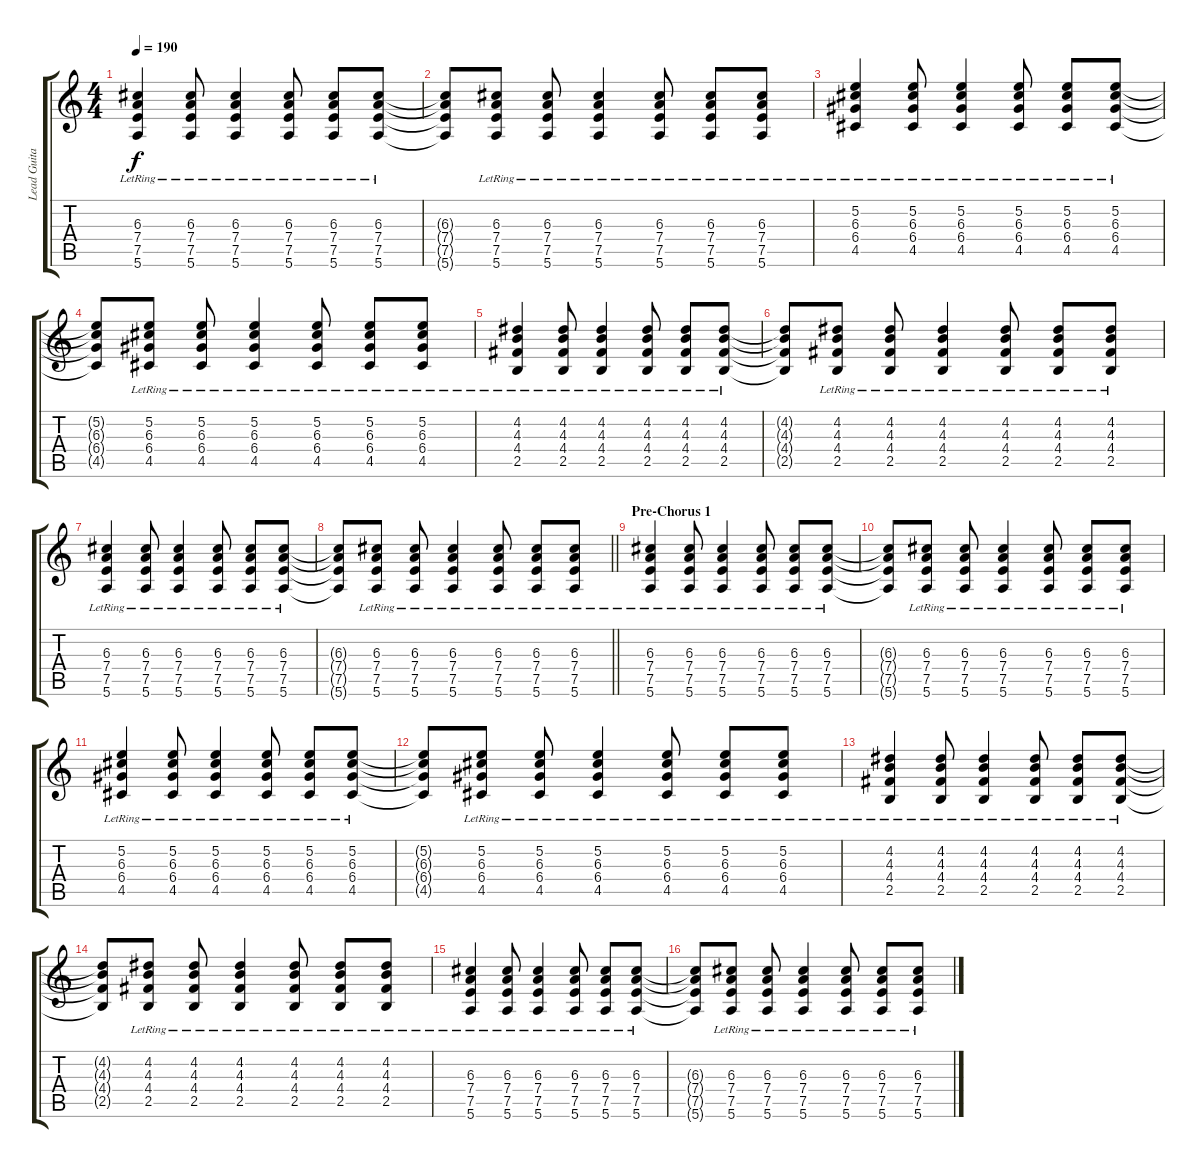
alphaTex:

\track ("Lead Guitar" "Lead Guita") {instrument acousticguitarsteel}
\staff {score tabs}
\tuning (E4 B3 G3 D3 A2 E2) {hide}
\ts (4 4)
\tempo 190
\clef g2
\ks c
(6.3{lr} 7.4{lr} 7.5{lr} 5.6{lr}).4{dy f} (6.3{lr} 7.4{lr} 7.5{lr} 5.6{lr}).8 (6.3{lr} 7.4{lr} 7.5{lr} 5.6{lr}).4 (6.3{lr} 7.4{lr} 7.5{lr} 5.6{lr}).8 (6.3{lr} 7.4{lr} 7.5{lr} 5.6{lr}).8 (6.3{lr} 7.4{lr} 7.5{lr} 5.6{lr}).8 |
(6.3{t} 7.4{t} 7.5{t} 5.6{t}).8 (6.3{lr} 7.4{lr} 7.5{lr} 5.6{lr}).8 (6.3{lr} 7.4{lr} 7.5{lr} 5.6{lr}).8 (6.3{lr} 7.4{lr} 7.5{lr} 5.6{lr}).4 (6.3{lr} 7.4{lr} 7.5{lr} 5.6{lr}).8 (6.3{lr} 7.4{lr} 7.5{lr} 5.6{lr}).8 (6.3{lr} 7.4{lr} 7.5{lr} 5.6{lr}).8 |
(5.2{lr} 6.3{lr} 6.4{lr} 4.5{lr}).4 (5.2{lr} 6.3{lr} 6.4{lr} 4.5{lr}).8 (5.2{lr} 6.3{lr} 6.4{lr} 4.5{lr}).4 (5.2{lr} 6.3{lr} 6.4{lr} 4.5{lr}).8 (5.2{lr} 6.3{lr} 6.4{lr} 4.5{lr}).8 (5.2{lr} 6.3{lr} 6.4{lr} 4.5{lr}).8 |
(5.2{t} 6.3{t} 6.4{t} 4.5{t}).8 (5.2{lr} 6.3{lr} 6.4{lr} 4.5{lr}).8 (5.2{lr} 6.3{lr} 6.4{lr} 4.5{lr}).8 (5.2{lr} 6.3{lr} 6.4{lr} 4.5{lr}).4 (5.2{lr} 6.3{lr} 6.4{lr} 4.5{lr}).8 (5.2{lr} 6.3{lr} 6.4{lr} 4.5{lr}).8 (5.2{lr} 6.3{lr} 6.4{lr} 4.5{lr}).8 |
(4.2{lr} 4.3{lr} 4.4{lr} 2.5{lr}).4 (4.2{lr} 4.3{lr} 4.4{lr} 2.5{lr}).8 (4.2{lr} 4.3{lr} 4.4{lr} 2.5{lr}).4 (4.2{lr} 4.3{lr} 4.4{lr} 2.5{lr}).8 (4.2{lr} 4.3{lr} 4.4{lr} 2.5{lr}).8 (4.2{lr} 4.3{lr} 4.4{lr} 2.5{lr}).8 |
(4.2{t} 4.3{t} 4.4{t} 2.5{t}).8 (4.2{lr} 4.3{lr} 4.4{lr} 2.5{lr}).8 (4.2{lr} 4.3{lr} 4.4{lr} 2.5{lr}).8 (4.2{lr} 4.3{lr} 4.4{lr} 2.5{lr}).4 (4.2{lr} 4.3{lr} 4.4{lr} 2.5{lr}).8 (4.2{lr} 4.3{lr} 4.4{lr} 2.5{lr}).8 (4.2{lr} 4.3{lr} 4.4{lr} 2.5{lr}).8 |
(6.3{lr} 7.4{lr} 7.5{lr} 5.6{lr}).4 (6.3{lr} 7.4{lr} 7.5{lr} 5.6{lr}).8 (6.3{lr} 7.4{lr} 7.5{lr} 5.6{lr}).4 (6.3{lr} 7.4{lr} 7.5{lr} 5.6{lr}).8 (6.3{lr} 7.4{lr} 7.5{lr} 5.6{lr}).8 (6.3{lr} 7.4{lr} 7.5{lr} 5.6{lr}).8 |
\barLineRight lightlight
(6.3{t} 7.4{t} 7.5{t} 5.6{t}).8 (6.3{lr} 7.4{lr} 7.5{lr} 5.6{lr}).8 (6.3{lr} 7.4{lr} 7.5{lr} 5.6{lr}).8 (6.3{lr} 7.4{lr} 7.5{lr} 5.6{lr}).4 (6.3{lr} 7.4{lr} 7.5{lr} 5.6{lr}).8 (6.3{lr} 7.4{lr} 7.5{lr} 5.6{lr}).8 (6.3{lr} 7.4{lr} 7.5{lr} 5.6{lr}).8 |
\section ("" "Pre-Chorus 1")
(6.3{lr} 7.4{lr} 7.5{lr} 5.6{lr}).4 (6.3{lr} 7.4{lr} 7.5{lr} 5.6{lr}).8 (6.3{lr} 7.4{lr} 7.5{lr} 5.6{lr}).4 (6.3{lr} 7.4{lr} 7.5{lr} 5.6{lr}).8 (6.3{lr} 7.4{lr} 7.5{lr} 5.6{lr}).8 (6.3{lr} 7.4{lr} 7.5{lr} 5.6{lr}).8 |
(6.3{t} 7.4{t} 7.5{t} 5.6{t}).8 (6.3{lr} 7.4{lr} 7.5{lr} 5.6{lr}).8 (6.3{lr} 7.4{lr} 7.5{lr} 5.6{lr}).8 (6.3{lr} 7.4{lr} 7.5{lr} 5.6{lr}).4 (6.3{lr} 7.4{lr} 7.5{lr} 5.6{lr}).8 (6.3{lr} 7.4{lr} 7.5{lr} 5.6{lr}).8 (6.3{lr} 7.4{lr} 7.5{lr} 5.6{lr}).8 |
(5.2{lr} 6.3{lr} 6.4{lr} 4.5{lr}).4 (5.2{lr} 6.3{lr} 6.4{lr} 4.5{lr}).8 (5.2{lr} 6.3{lr} 6.4{lr} 4.5{lr}).4 (5.2{lr} 6.3{lr} 6.4{lr} 4.5{lr}).8 (5.2{lr} 6.3{lr} 6.4{lr} 4.5{lr}).8 (5.2{lr} 6.3{lr} 6.4{lr} 4.5{lr}).8 |
(5.2{t} 6.3{t} 6.4{t} 4.5{t}).8 (5.2{lr} 6.3{lr} 6.4{lr} 4.5{lr}).8 (5.2{lr} 6.3{lr} 6.4{lr} 4.5{lr}).8 (5.2{lr} 6.3{lr} 6.4{lr} 4.5{lr}).4 (5.2{lr} 6.3{lr} 6.4{lr} 4.5{lr}).8 (5.2{lr} 6.3{lr} 6.4{lr} 4.5{lr}).8 (5.2{lr} 6.3{lr} 6.4{lr} 4.5{lr}).8 |
(4.2{lr} 4.3{lr} 4.4{lr} 2.5{lr}).4 (4.2{lr} 4.3{lr} 4.4{lr} 2.5{lr}).8 (4.2{lr} 4.3{lr} 4.4{lr} 2.5{lr}).4 (4.2{lr} 4.3{lr} 4.4{lr} 2.5{lr}).8 (4.2{lr} 4.3{lr} 4.4{lr} 2.5{lr}).8 (4.2{lr} 4.3{lr} 4.4{lr} 2.5{lr}).8 |
(4.2{t} 4.3{t} 4.4{t} 2.5{t}).8 (4.2{lr} 4.3{lr} 4.4{lr} 2.5{lr}).8 (4.2{lr} 4.3{lr} 4.4{lr} 2.5{lr}).8 (4.2{lr} 4.3{lr} 4.4{lr} 2.5{lr}).4 (4.2{lr} 4.3{lr} 4.4{lr} 2.5{lr}).8 (4.2{lr} 4.3{lr} 4.4{lr} 2.5{lr}).8 (4.2{lr} 4.3{lr} 4.4{lr} 2.5{lr}).8 |
(6.3{lr} 7.4{lr} 7.5{lr} 5.6{lr}).4 (6.3{lr} 7.4{lr} 7.5{lr} 5.6{lr}).8 (6.3{lr} 7.4{lr} 7.5{lr} 5.6{lr}).4 (6.3{lr} 7.4{lr} 7.5{lr} 5.6{lr}).8 (6.3{lr} 7.4{lr} 7.5{lr} 5.6{lr}).8 (6.3{lr} 7.4{lr} 7.5{lr} 5.6{lr}).8 |
(6.3{t} 7.4{t} 7.5{t} 5.6{t}).8 (6.3{lr} 7.4{lr} 7.5{lr} 5.6{lr}).8 (6.3{lr} 7.4{lr} 7.5{lr} 5.6{lr}).8 (6.3{lr} 7.4{lr} 7.5{lr} 5.6{lr}).4 (6.3{lr} 7.4{lr} 7.5{lr} 5.6{lr}).8 (6.3{lr} 7.4{lr} 7.5{lr} 5.6{lr}).8 (6.3{lr} 7.4{lr} 7.5{lr} 5.6{lr}).8
